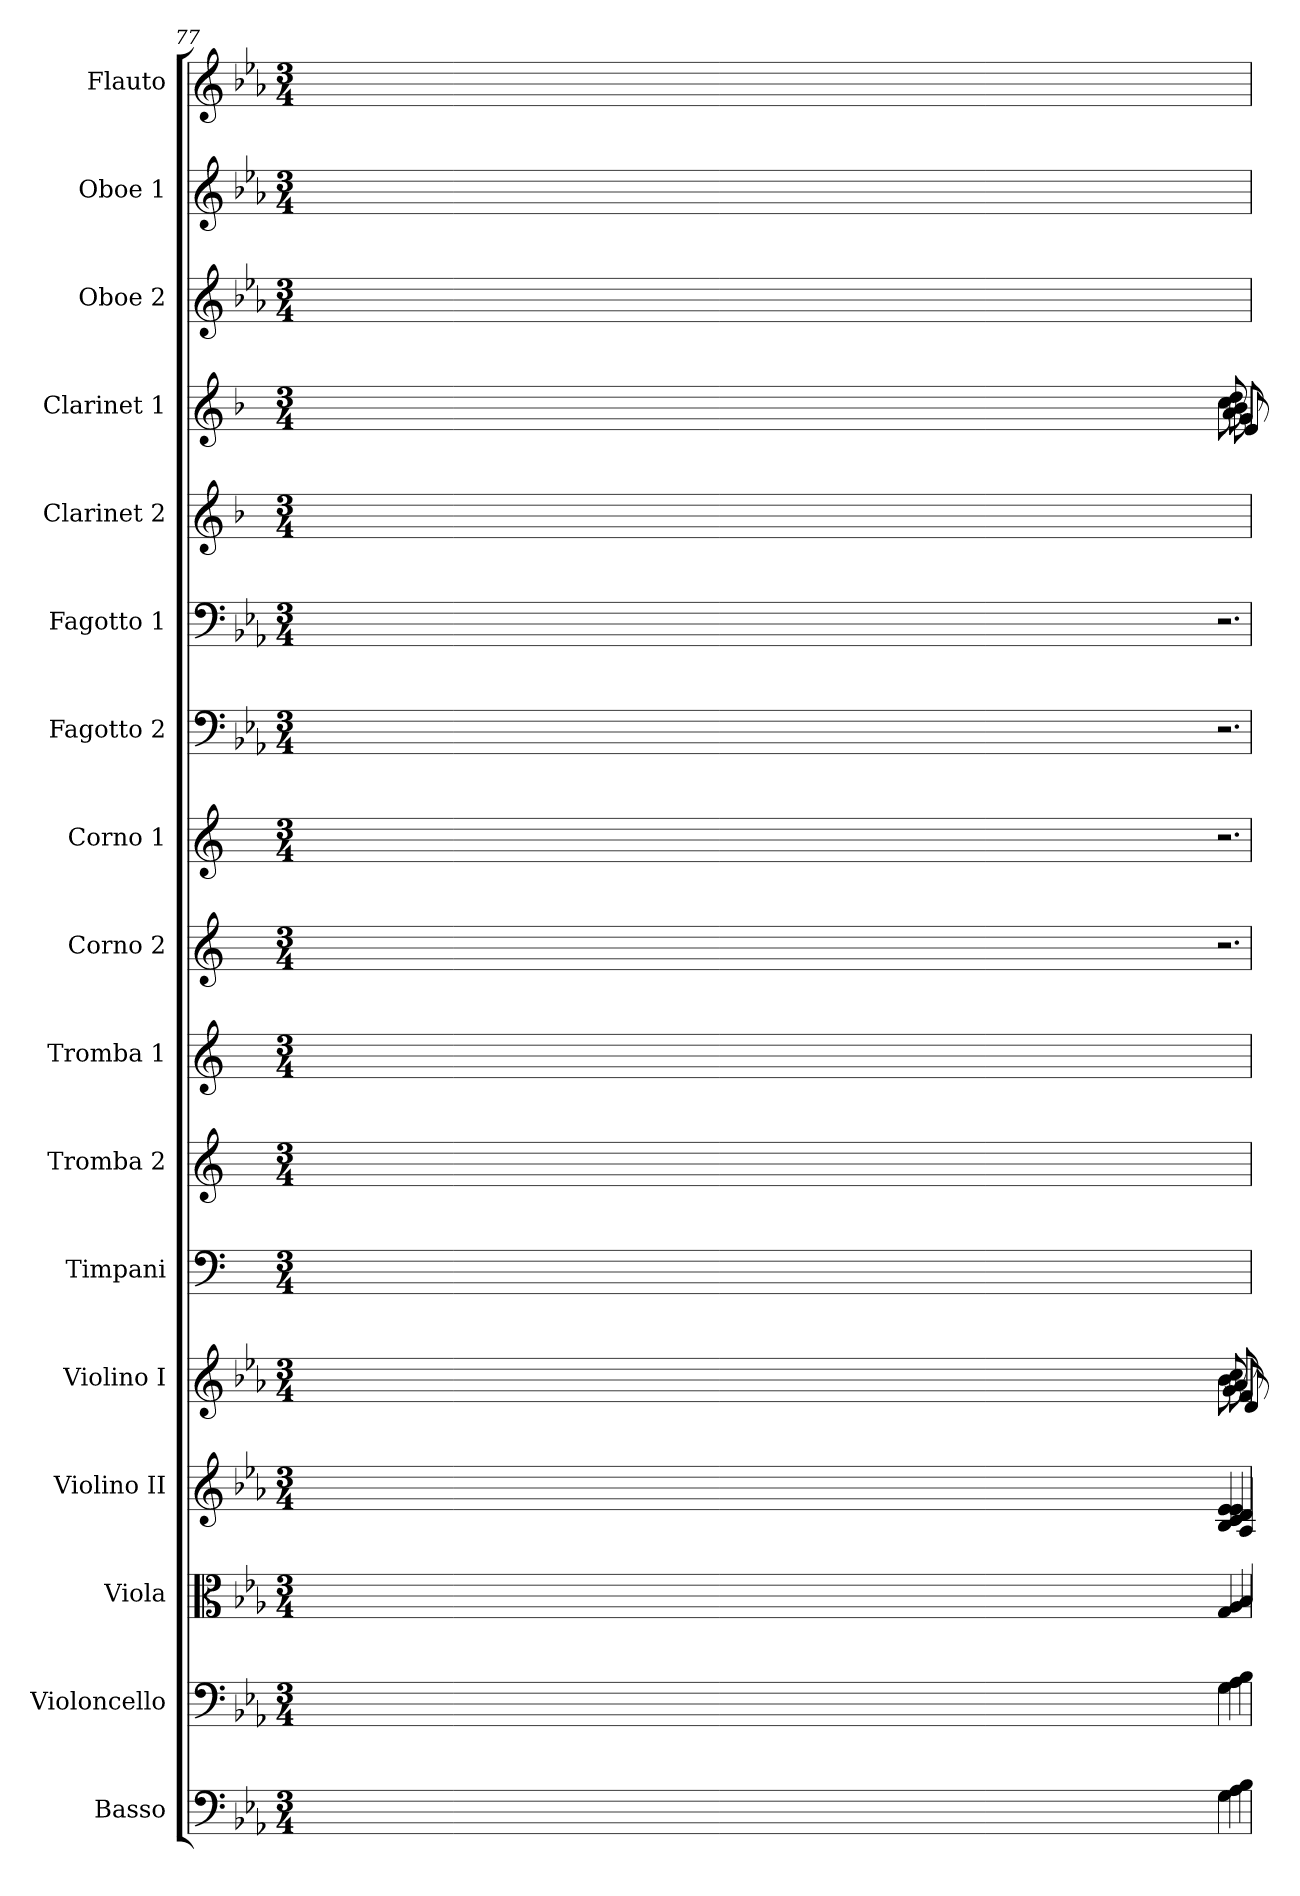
**kern	**kern	**kern	**kern	**kern	**kern	**kern	**kern	**kern	**kern	**kern	**kern	**kern	**kern	**kern	**kern	**kern
*part17	*part16	*part15	*part14	*part13	*part12	*part11	*part10	*part9	*part8	*part7	*part6	*part5	*part4	*part3	*part2	*part1
*staff17	*staff16	*staff15	*staff14	*staff13	*staff12	*staff11	*staff10	*staff9	*staff8	*staff7	*staff6	*staff5	*staff4	*staff3	*staff2	*staff1
*I"Basso	*I"Violoncello	*I"Viola	*I"Violino II	*I"Violino I	*I"Timpani	*I"Tromba 2	*I"Tromba 1	*I"Corno 2	*I"Corno 1	*I"Fagotto 2	*I"Fagotto 1	*I"Clarinet 2	*I"Clarinet 1	*I"Oboe 2	*I"Oboe 1	*I"Flauto
*	*I'Vc	*I'Vla	*I'Vln	*I'Vln	*	*	*	*	*	*	*	*I'Cl	*I'Cl	*I'Ob	*I'Ob	*I'Fl
*clefF4	*clefF4	*clefC3	*clefG2	*clefG2	*clefF4	*clefG2	*clefG2	*clefG2	*clefG2	*clefF4	*clefF4	*clefG2	*clefG2	*clefG2	*clefG2	*clefG2
*ITrd7c12	*	*	*	*	*	*ITrd-2c-3	*ITrd-2c-3	*ITrd5c9	*ITrd5c9	*	*	*ITrd1c2	*ITrd1c2	*	*	*
*k[b-e-a-]	*k[b-e-a-]	*k[b-e-a-]	*k[b-e-a-]	*k[b-e-a-]	*	*	*	*	*	*k[b-e-a-]	*k[b-e-a-]	*k[b-e-a-]	*k[b-e-a-]	*k[b-e-a-]	*k[b-e-a-]	*k[b-e-a-]
*M3/4	*M3/4	*M3/4	*M3/4	*M3/4	*M3/4	*M3/4	*M3/4	*M3/4	*M3/4	*M3/4	*M3/4	*M3/4	*M3/4	*M3/4	*M3/4	*M3/4
=77	=77	=77	=77	=77	=77	=77	=77	=77	=77	=77	=77	=77	=77	=77	=77	=77
1ryy	1ryy	1ryy	1ryy	1ryy	1ryy	1ryy	1ryy	1ryy	1ryy	1ryy	1ryy	1ryy	1ryy	1ryy	1ryy	1ryy
1ryy	1ryy	1ryy	1ryy	1ryy	1ryy	1ryy	1ryy	1ryy	1ryy	1ryy	1ryy	1ryy	1ryy	1ryy	1ryy	1ryy
1ryy	1ryy	1ryy	1ryy	1ryy	1ryy	1ryy	1ryy	1ryy	1ryy	1ryy	1ryy	1ryy	1ryy	1ryy	1ryy	1ryy
1ryy	1ryy	1ryy	1ryy	1ryy	1ryy	1ryy	1ryy	1ryy	1ryy	1ryy	1ryy	1ryy	1ryy	1ryy	1ryy	1ryy
1ryy	1ryy	1ryy	1ryy	1ryy	1ryy	1ryy	1ryy	1ryy	1ryy	1ryy	1ryy	1ryy	1ryy	1ryy	1ryy	1ryy
1ryy	1ryy	1ryy	1ryy	1ryy	1ryy	1ryy	1ryy	1ryy	1ryy	1ryy	1ryy	1ryy	1ryy	1ryy	1ryy	1ryy
1ryy	1ryy	1ryy	1ryy	1ryy	1ryy	1ryy	1ryy	1ryy	1ryy	1ryy	1ryy	1ryy	1ryy	1ryy	1ryy	1ryy
1ryy	1ryy	1ryy	1ryy	1ryy	1ryy	1ryy	1ryy	1ryy	1ryy	1ryy	1ryy	1ryy	1ryy	1ryy	1ryy	1ryy
1ryy	1ryy	1ryy	1ryy	1ryy	1ryy	1ryy	1ryy	1ryy	1ryy	1ryy	1ryy	1ryy	1ryy	1ryy	1ryy	1ryy
1ryy	1ryy	1ryy	1ryy	1ryy	1ryy	1ryy	1ryy	1ryy	1ryy	1ryy	1ryy	1ryy	1ryy	1ryy	1ryy	1ryy
1ryy	1ryy	1ryy	1ryy	1ryy	1ryy	1ryy	1ryy	1ryy	1ryy	1ryy	1ryy	1ryy	1ryy	1ryy	1ryy	1ryy
1ryy	1ryy	1ryy	1ryy	1ryy	1ryy	1ryy	1ryy	1ryy	1ryy	1ryy	1ryy	1ryy	1ryy	1ryy	1ryy	1ryy
1ryy	1ryy	1ryy	1ryy	1ryy	1ryy	1ryy	1ryy	1ryy	1ryy	1ryy	1ryy	1ryy	1ryy	1ryy	1ryy	1ryy
1ryy	1ryy	1ryy	1ryy	1ryy	1ryy	1ryy	1ryy	1ryy	1ryy	1ryy	1ryy	1ryy	1ryy	1ryy	1ryy	1ryy
1ryy	1ryy	1ryy	1ryy	1ryy	1ryy	1ryy	1ryy	1ryy	1ryy	1ryy	1ryy	1ryy	1ryy	1ryy	1ryy	1ryy
1ryy	1ryy	1ryy	1ryy	1ryy	1ryy	1ryy	1ryy	1ryy	1ryy	1ryy	1ryy	1ryy	1ryy	1ryy	1ryy	1ryy
1ryy	1ryy	1ryy	1ryy	1ryy	1ryy	1ryy	1ryy	1ryy	1ryy	1ryy	1ryy	1ryy	1ryy	1ryy	1ryy	1ryy
1ryy	1ryy	1ryy	1ryy	1ryy	1ryy	1ryy	1ryy	1ryy	1ryy	1ryy	1ryy	1ryy	1ryy	1ryy	1ryy	1ryy
1ryy	1ryy	1ryy	1ryy	1ryy	1ryy	1ryy	1ryy	1ryy	1ryy	1ryy	1ryy	1ryy	1ryy	1ryy	1ryy	1ryy
1ryy	1ryy	1ryy	1ryy	1ryy	1ryy	1ryy	1ryy	1ryy	1ryy	1ryy	1ryy	1ryy	1ryy	1ryy	1ryy	1ryy
1ryy	1ryy	1ryy	1ryy	1ryy	1ryy	1ryy	1ryy	1ryy	1ryy	1ryy	1ryy	1ryy	1ryy	1ryy	1ryy	1ryy
1ryy	1ryy	1ryy	1ryy	1ryy	1ryy	1ryy	1ryy	1ryy	1ryy	1ryy	1ryy	1ryy	1ryy	1ryy	1ryy	1ryy
1ryy	1ryy	1ryy	1ryy	1ryy	1ryy	1ryy	1ryy	1ryy	1ryy	1ryy	1ryy	1ryy	1ryy	1ryy	1ryy	1ryy
1ryy	1ryy	1ryy	1ryy	1ryy	1ryy	1ryy	1ryy	1ryy	1ryy	1ryy	1ryy	1ryy	1ryy	1ryy	1ryy	1ryy
1ryy	1ryy	1ryy	1ryy	1ryy	1ryy	1ryy	1ryy	1ryy	1ryy	1ryy	1ryy	1ryy	1ryy	1ryy	1ryy	1ryy
1ryy	1ryy	1ryy	1ryy	1ryy	1ryy	1ryy	1ryy	1ryy	1ryy	1ryy	1ryy	1ryy	1ryy	1ryy	1ryy	1ryy
1ryy	1ryy	1ryy	1ryy	1ryy	1ryy	1ryy	1ryy	1ryy	1ryy	1ryy	1ryy	1ryy	1ryy	1ryy	1ryy	1ryy
1ryy	1ryy	1ryy	1ryy	1ryy	1ryy	1ryy	1ryy	1ryy	1ryy	1ryy	1ryy	1ryy	1ryy	1ryy	1ryy	1ryy
1ryy	1ryy	1ryy	1ryy	1ryy	1ryy	1ryy	1ryy	1ryy	1ryy	1ryy	1ryy	1ryy	1ryy	1ryy	1ryy	1ryy
1ryy	1ryy	1ryy	1ryy	1ryy	1ryy	1ryy	1ryy	1ryy	1ryy	1ryy	1ryy	1ryy	1ryy	1ryy	1ryy	1ryy
1ryy	1ryy	1ryy	1ryy	1ryy	1ryy	1ryy	1ryy	1ryy	1ryy	1ryy	1ryy	1ryy	1ryy	1ryy	1ryy	1ryy
1ryy	1ryy	1ryy	1ryy	1ryy	1ryy	1ryy	1ryy	1ryy	1ryy	1ryy	1ryy	1ryy	1ryy	1ryy	1ryy	1ryy
1ryy	1ryy	1ryy	1ryy	1ryy	1ryy	1ryy	1ryy	1ryy	1ryy	1ryy	1ryy	1ryy	1ryy	1ryy	1ryy	1ryy
1ryy	1ryy	1ryy	1ryy	1ryy	1ryy	1ryy	1ryy	1ryy	1ryy	1ryy	1ryy	1ryy	1ryy	1ryy	1ryy	1ryy
1ryy	1ryy	1ryy	1ryy	1ryy	1ryy	1ryy	1ryy	1ryy	1ryy	1ryy	1ryy	1ryy	1ryy	1ryy	1ryy	1ryy
1ryy	1ryy	1ryy	1ryy	1ryy	1ryy	1ryy	1ryy	1ryy	1ryy	1ryy	1ryy	1ryy	1ryy	1ryy	1ryy	1ryy
1ryy	1ryy	1ryy	1ryy	1ryy	1ryy	1ryy	1ryy	1ryy	1ryy	1ryy	1ryy	1ryy	1ryy	1ryy	1ryy	1ryy
1ryy	1ryy	1ryy	1ryy	1ryy	1ryy	1ryy	1ryy	1ryy	1ryy	1ryy	1ryy	1ryy	1ryy	1ryy	1ryy	1ryy
1ryy	1ryy	1ryy	1ryy	1ryy	1ryy	1ryy	1ryy	1ryy	1ryy	1ryy	1ryy	1ryy	1ryy	1ryy	1ryy	1ryy
1ryy	1ryy	1ryy	1ryy	1ryy	1ryy	1ryy	1ryy	1ryy	1ryy	1ryy	1ryy	1ryy	1ryy	1ryy	1ryy	1ryy
1ryy	1ryy	1ryy	1ryy	1ryy	1ryy	1ryy	1ryy	1ryy	1ryy	1ryy	1ryy	1ryy	1ryy	1ryy	1ryy	1ryy
1ryy	1ryy	1ryy	1ryy	1ryy	1ryy	1ryy	1ryy	1ryy	1ryy	1ryy	1ryy	1ryy	1ryy	1ryy	1ryy	1ryy
1ryy	1ryy	1ryy	1ryy	1ryy	1ryy	1ryy	1ryy	1ryy	1ryy	1ryy	1ryy	1ryy	1ryy	1ryy	1ryy	1ryy
1ryy	1ryy	1ryy	1ryy	1ryy	1ryy	1ryy	1ryy	1ryy	1ryy	1ryy	1ryy	1ryy	1ryy	1ryy	1ryy	1ryy
1ryy	1ryy	1ryy	1ryy	1ryy	1ryy	1ryy	1ryy	1ryy	1ryy	1ryy	1ryy	1ryy	1ryy	1ryy	1ryy	1ryy
1ryy	1ryy	1ryy	1ryy	1ryy	1ryy	1ryy	1ryy	1ryy	1ryy	1ryy	1ryy	1ryy	1ryy	1ryy	1ryy	1ryy
1ryy	1ryy	1ryy	1ryy	1ryy	1ryy	1ryy	1ryy	1ryy	1ryy	1ryy	1ryy	1ryy	1ryy	1ryy	1ryy	1ryy
1ryy	1ryy	1ryy	1ryy	1ryy	1ryy	1ryy	1ryy	1ryy	1ryy	1ryy	1ryy	1ryy	1ryy	1ryy	1ryy	1ryy
1ryy	1ryy	1ryy	1ryy	1ryy	1ryy	1ryy	1ryy	1ryy	1ryy	1ryy	1ryy	1ryy	1ryy	1ryy	1ryy	1ryy
1ryy	1ryy	1ryy	1ryy	1ryy	1ryy	1ryy	1ryy	1ryy	1ryy	1ryy	1ryy	1ryy	1ryy	1ryy	1ryy	1ryy
1ryy	1ryy	1ryy	1ryy	1ryy	1ryy	1ryy	1ryy	1ryy	1ryy	1ryy	1ryy	1ryy	1ryy	1ryy	1ryy	1ryy
1ryy	1ryy	1ryy	1ryy	1ryy	1ryy	1ryy	1ryy	1ryy	1ryy	1ryy	1ryy	1ryy	1ryy	1ryy	1ryy	1ryy
1ryy	1ryy	1ryy	1ryy	1ryy	1ryy	1ryy	1ryy	1ryy	1ryy	1ryy	1ryy	1ryy	1ryy	1ryy	1ryy	1ryy
1ryy	1ryy	1ryy	1ryy	1ryy	1ryy	1ryy	1ryy	1ryy	1ryy	1ryy	1ryy	1ryy	1ryy	1ryy	1ryy	1ryy
2ryy	2ryy	2ryy	2ryy	2ryy	2ryy	2ryy	2ryy	2ryy	2ryy	2ryy	2ryy	2ryy	2ryy	2ryy	2ryy	2ryy
8.ryy	8.ryy	8.ryy	8.ryy	8.ryy	8.ryy	8.ryy	8.ryy	8.ryy	8.ryy	8.ryy	8.ryy	8.ryy	8.ryy	8.ryy	8.ryy	8.ryy
4GG	4G	4G	4B- 4e-	8b-	2.ryy	2.ryy	2.ryy	2.r	2.r	2.r	2.r	2.ryy	8b-	2.ryy	2.ryy	2.ryy
.	.	.	.	8g	.	.	.	.	.	.	.	.	8g	.	.	.
4AA-	4A-	4A-	4c 4e-	8cc	.	.	.	.	.	.	.	.	8cc	.	.	.
.	.	.	.	8a-	.	.	.	.	.	.	.	.	8a-	.	.	.
4BB-	4B-	4B-	4A- 4d	8f	.	.	.	.	.	.	.	.	8f	.	.	.
.	.	.	.	8d	.	.	.	.	.	.	.	.	8d	.	.	.
=	=	=	=	=	=	=	=	=	=	=	=	=	=	=	=	=
*-	*-	*-	*-	*-	*-	*-	*-	*-	*-	*-	*-	*-	*-	*-	*-	*-
